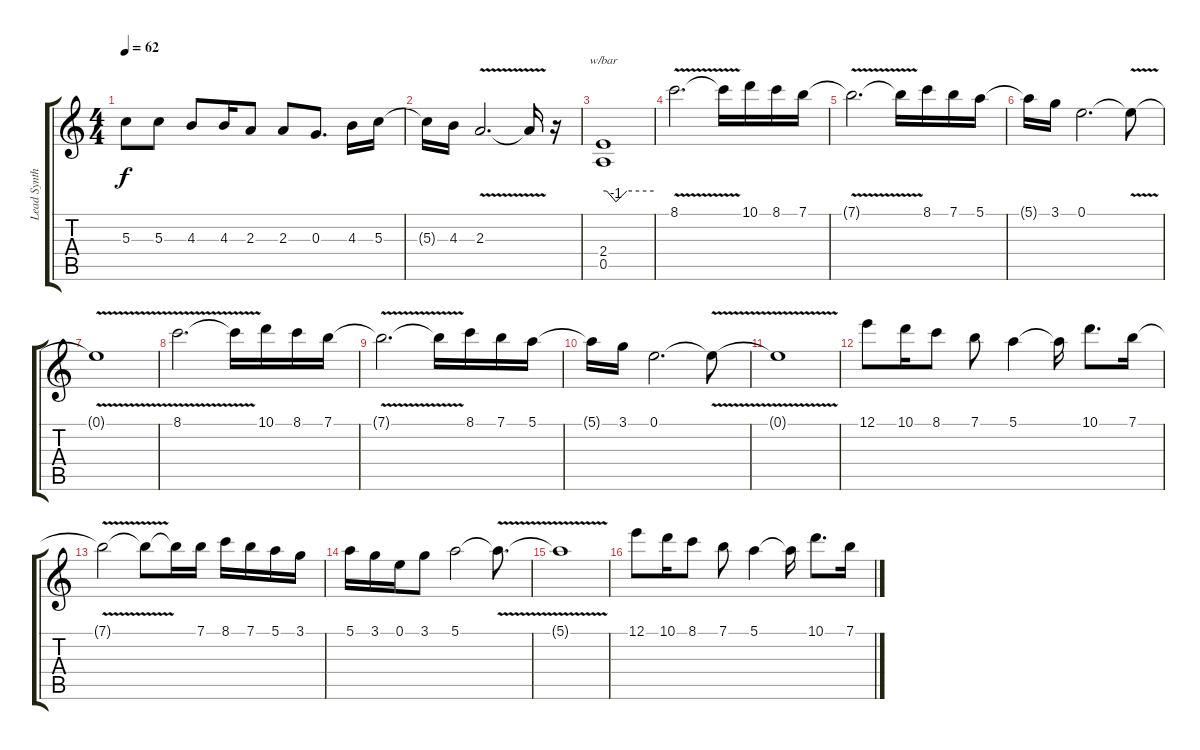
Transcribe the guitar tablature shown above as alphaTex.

\track ("Lead Synth" "Lead Synth") {instrument overdrivenguitar}
\staff {score tabs}
\tuning (E4 B3 G3 D3 A2 E2) {hide}
\ts (4 4)
\tempo 62
\clef g2
\ks c
5.3.8{dy f} 5.3.8 4.3.8 4.3.16 2.3.8 2.3.8 0.3.8{d} 4.3.16 5.3.16 |
5.3{t}.16 4.3.16 2.3{v}.2{d} 2.3{t}.16 r.16 |
(2.4 0.5).1{tbe (custom default 0 0 4 0 15 -4 28 0 60 0)} |
8.1{v}.2{d} 8.1{t}.16 10.1.16 8.1.16 7.1.16 |
7.1{v t}.2{d} 7.1{t}.16 8.1.16 7.1.16 5.1.16 |
5.1{t}.16 3.1.16 0.1.2{d} 0.1{v t}.8 |
0.1{v t}.1 |
8.1{v}.2{d} 8.1{t}.16 10.1.16 8.1.16 7.1.16 |
7.1{v t}.2{d} 7.1{t}.16 8.1.16 7.1.16 5.1.16 |
5.1{t}.16 3.1.16 0.1.2{d} 0.1{v t}.8 |
0.1{v t}.1 |
12.1.8 10.1.16 8.1.8 7.1.8 5.1.4 5.1{t}.16 10.1.8{d} 7.1.16 |
7.1{v t}.2 7.1{t}.8 7.1{t}.16 7.1.16 8.1.16 7.1.16 5.1.16 3.1.16 |
5.1.16 3.1.16 0.1.16 3.1.8 5.1.2 5.1{v t}.8{d} |
5.1{t}.1{volume 1} |
12.1.8{volume 16} 10.1.16 8.1.8 7.1.8 5.1.4 5.1{t}.16 10.1.8{d} 7.1.16
